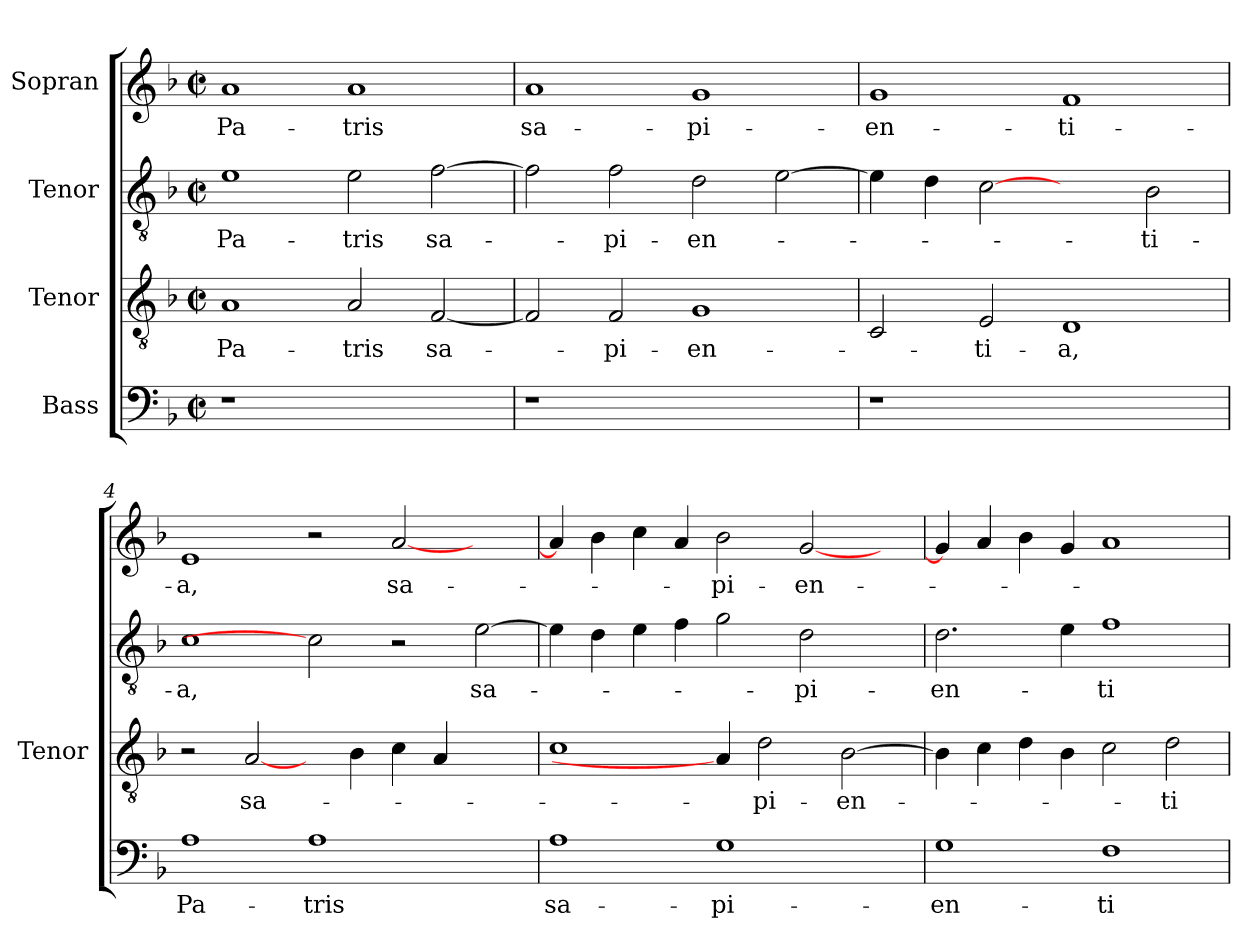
**kern	**text	**kern	**text	**kern	**text	**kern	**text
*part4	*part4	*part3	*part3	*part2	*part2	*part1	*part1
*staff4	*staff4	*staff3	*staff3	*staff2	*staff2	*staff1	*staff1
*I"Bass	*	*I"Tenor	*	*I"Tenor	*	*I"Sopran	*
*	*	*I'Tenor	*	*	*	*	*
!!LO:PB:g=z
*clefF4	*	*clefGv2	*	*clefGv2	*	*clefG2	*
*	*	*ITrd7c12	*	*ITrd7c12	*	*	*
*k[b-]	*	*k[b-]	*	*k[b-]	*	*k[b-]	*
*F:	*	*F:	*	*F:	*	*F:	*
*M2/2	*	*M2/2	*	*M2/2	*	*M2/2	*
*met(c|)	*	*met(c|)	*	*met(c|)	*	*met(c|)	*
=1	=1	=1	=1	=1	=1	=1	=1
!LO:N:vis=1	!	!	!	!	!	!	!
!	!	!	!LO:LY:b:color=#000000	!	!	!	!
!	!	!	!	!	!LO:LY:b:color=#000000	!	!
!	!	!	!	!	!	!	!LO:LY:b:color=#000000
1r	.	1AAi	Pa-	1Ei	Pa-	1ai	Pa-
!	!	!	!LO:LY:b:color=#000000	!	!	!	!
!	!	!	!	!	!LO:LY:b:color=#000000	!	!
!	!	!	!	!	!	!	!LO:LY:b:color=#000000
1ryy	.	2AAi/	-tris	2Ei\	-tris	1ai	-tris
!	!	!	!LO:LY:b:color=#000000	!	!	!	!
!	!	!	!	!	!LO:LY:b:color=#000000	!	!
.	.	[<2FFi/	sa-	[>2Fi\	sa-	.	.
=2	=2	=2	=2	=2	=2	=2	=2
!LO:N:vis=1	!	!	!	!	!	!	!
!	!	!	!	!	!	!	!LO:LY:b:color=#000000
1r	.	2FFi/]	.	2Fi\]	.	1ai	sa-
!	!	!	!LO:LY:b:color=#000000	!	!	!	!
!	!	!	!	!	!LO:LY:b:color=#000000	!	!
.	.	2FFi/	-pi-	2Fi\	-pi-	.	.
!	!	!	!LO:LY:b:color=#000000	!	!	!	!
!	!	!	!	!	!LO:LY:b:color=#000000	!	!
!	!	!	!	!	!	!	!LO:LY:b:color=#000000
1ryy	.	1GGi	-en-	2Di\	-en-	1gi	-pi-
.	.	.	.	[>2Ei\	.	.	.
=3	=3	=3	=3	=3	=3	=3	=3
!LO:N:vis=1	!	!	!	!	!	!	!
!	!	!	!	!	!	!	!LO:LY:b:color=#000000
1r	.	2CCi/	.	4Ei\]	.	1gi	-en-
.	.	.	.	4Di\	.	.	.
!	!	!	!LO:LY:b:color=#000000	!	!	!	!
.	.	2EEi/	-ti-	[2Ci	.	.	.
!	!	!	!LO:LY:b:color=#000000	!	!	!	!
!	!	!	!	!	!	!	!LO:LY:b:color=#000000
1ryy	.	1DDi	-a,	2ryy	.	1fi	-ti-
!	!	!	!	!	!LO:LY:b:color=#000000	!	!
.	.	.	.	2BB-i\	-ti-	.	.
=4	=4	=4	=4	=4	=4	=4	=4
!	!LO:LY:b:color=#000000	!	!	!	!	!	!
!	!	!	!	!	!LO:LY:b:color=#000000	!	!
!	!	!	!	!	!	!	!LO:LY:b:color=#000000
1Ai	Pa-	2r	.	1Ci	-a,	1ei	-a,
!	!	!	!LO:LY:b:color=#000000	!	!	!	!
.	.	[2AAi/	sa-	.	.	.	.
!	!LO:LY:b:color=#000000	!	!	!	!	!	!
1Ai	-tris	4ryy	.	2Ci]	.	2r	.
.	.	4BB-i\	.	.	.	.	.
!	!	!	!	!	!	!	!LO:LY:b:color=#000000
.	.	4Ci\	.	2r	.	[<2ai/	sa-
.	.	4AAi/	.	.	.	.	.
!	!	!	!	!	!LO:LY:b:color=#000000	!	!
2ryy	.	2ryy	.	[>2Ei\	sa-	2ryy	.
=5	=5	=5	=5	=5	=5	=5	=5
!	!LO:LY:b:color=#000000	!	!	!	!	!	!
1Ai	sa-	1Ci	.	4Ei\]	.	4ai/]	.
.	.	.	.	4Di\	.	4b-i\	.
.	.	.	.	4Ei\	.	4cci\	.
.	.	.	.	4Fi\	.	4ai/	.
!	!LO:LY:b:color=#000000	!	!	!	!	!	!
!	!	!	!	!	!	!	!LO:LY:b:color=#000000
1Gi	-pi-	4AAi/]	.	2Gi\	.	2b-i\	-pi-
!	!	!	!LO:LY:b:color=#000000	!	!	!	!
.	.	2Di\	-pi-	.	.	.	.
!	!	!	!	!	!LO:LY:b:color=#000000	!	!
!	!	!	!	!	!	!	!LO:LY:b:color=#000000
.	.	.	.	2Di\	-pi-	[<2gi/	-en-
!	!	!	!LO:LY:b:color=#000000	!	!	!	!
.	.	[>2BB-i\	-en-	.	.	.	.
4ryy	.	.	.	4ryy	.	4ryy	.
=6	=6	=6	=6	=6	=6	=6	=6
!	!LO:LY:b:color=#000000	!	!	!	!	!	!
!	!	!	!	!	!LO:LY:b:color=#000000	!	!
1Gi	-en-	4BB-i\]	.	2.Di\	-en-	4gi/]	.
.	.	4Ci\	.	.	.	4ai/	.
.	.	4Di\	.	.	.	4b-i\	.
.	.	4BB-i\	.	4Ei\	.	4gi/	.
!	!LO:LY:b:color=#000000	!	!	!	!	!	!
!	!	!	!	!	!LO:LY:b:color=#000000	!	!
1Fi	-ti-	2Ci\	.	1Fi	-ti-	1ai	.
!	!	!	!LO:LY:b:color=#000000	!	!	!	!
.	.	2Di\	-ti-	.	.	.	.
=	=	=	=	=	=	=	=
*-	*-	*-	*-	*-	*-	*-	*-
